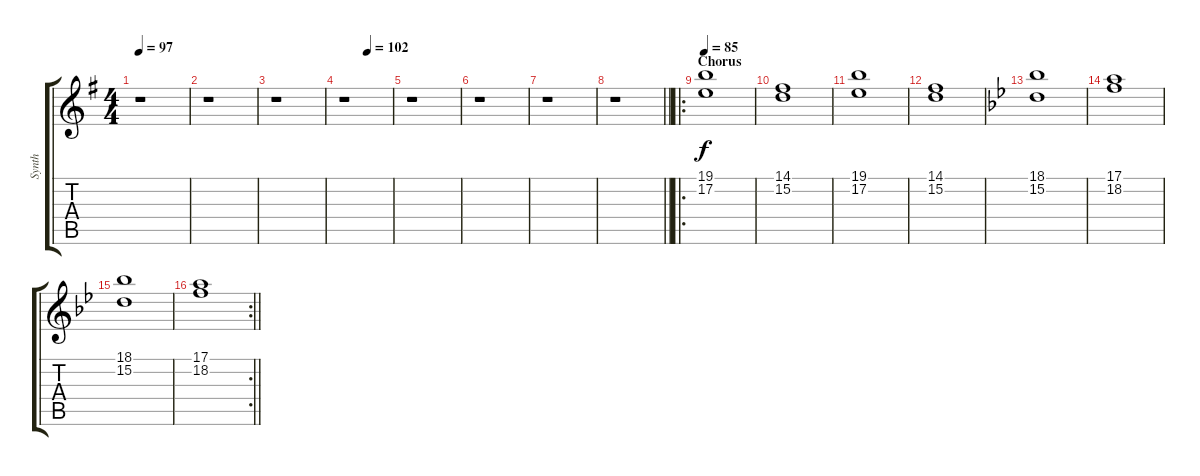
\track ("Synth" "Synth") {instrument pad2warm}
\staff {score tabs}
\tuning (E4 B3 G3 D3 A2 E2) {hide}
\ts (4 4)
\tempo 97
\clef g2
\ks eminor
r.1{dy f} |
r.1 |
r.1 |
\tempo (102 0.5)
r.1 |
r.1 |
r.1 |
r.1 |
\barLineRight lightlight
r.1 |
\ro
\section ("" "Chorus")
\tempo 85
(19.1 17.2).1 |
(14.1 15.2).1 |
(19.1 17.2).1 |
(14.1 15.2).1 |
\ks gminor
(18.1 15.2).1 |
(17.1 18.2).1 |
(18.1 15.2).1 |
\rc 2
\barLineRight lightlight
(17.1 18.2).1
